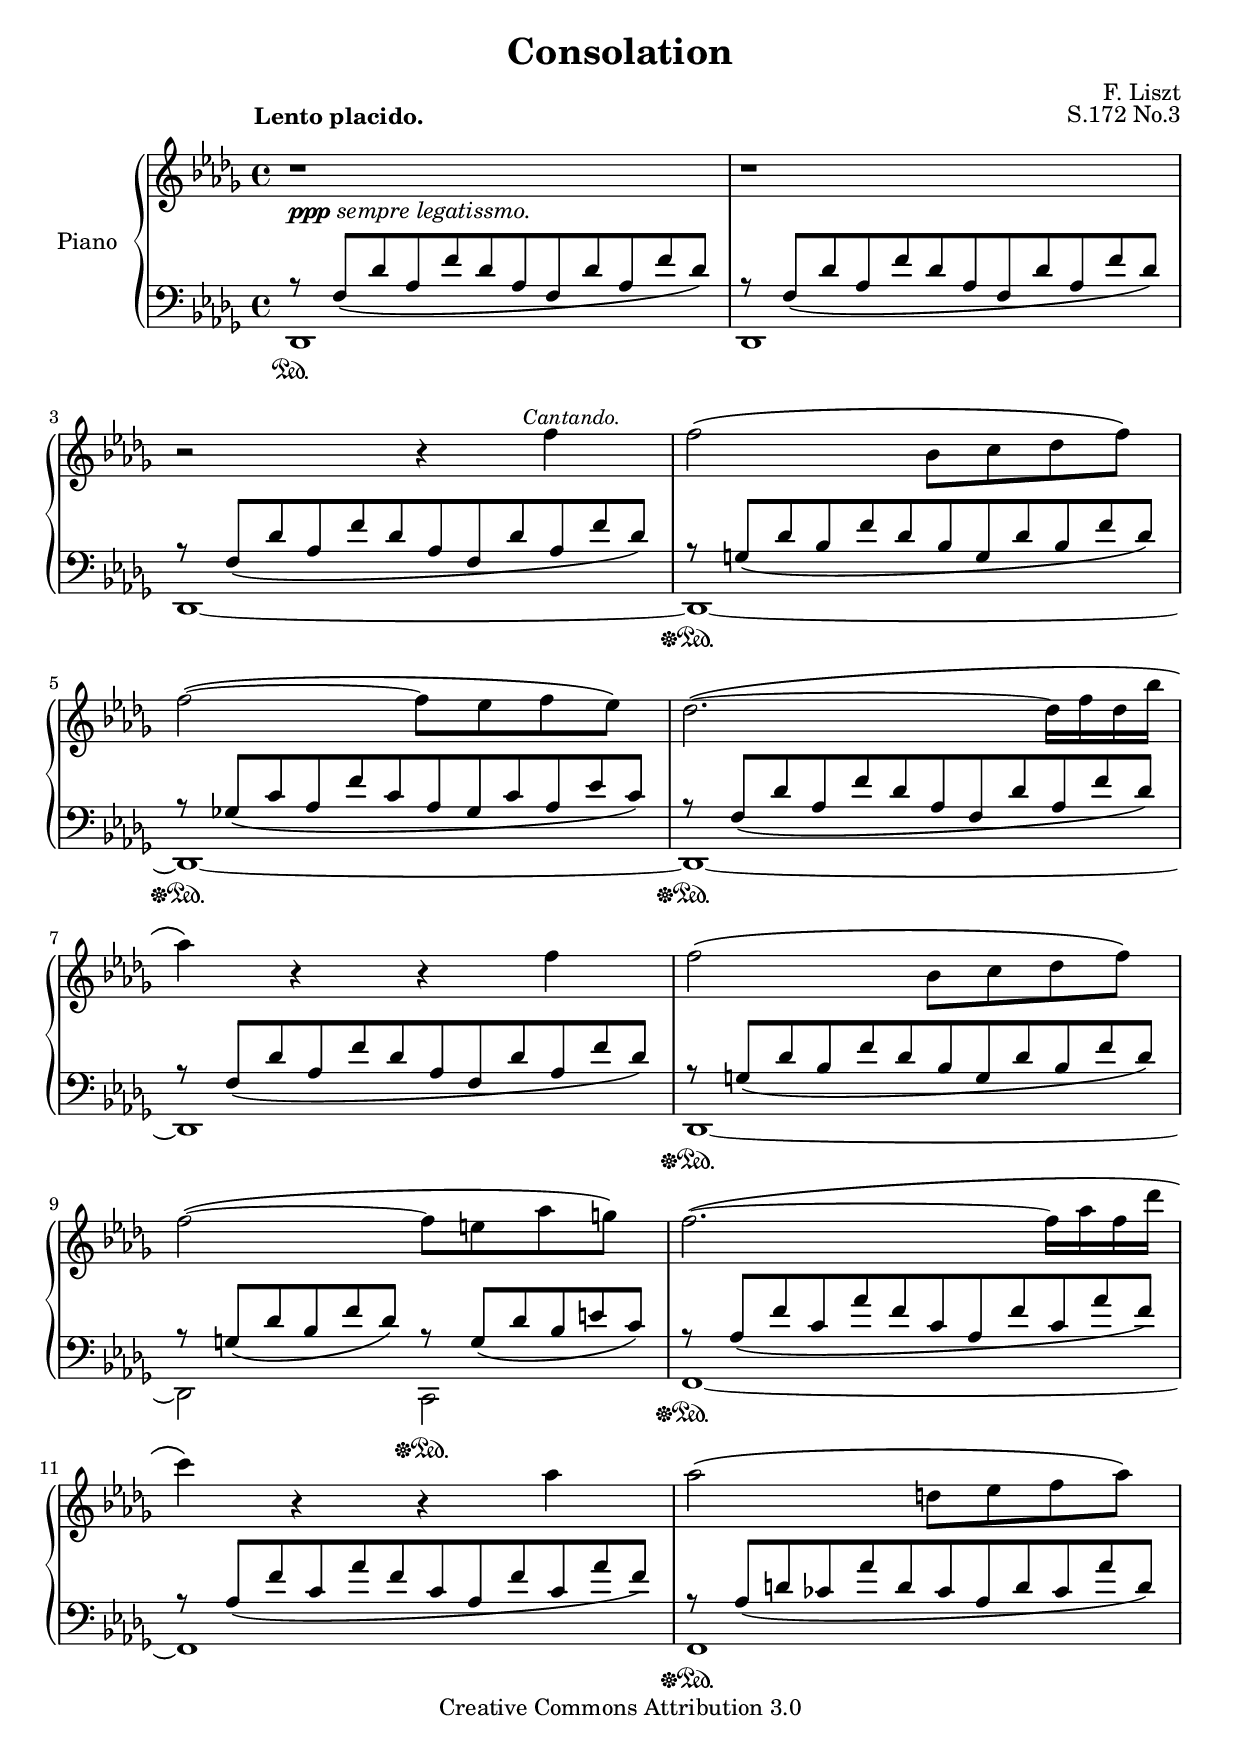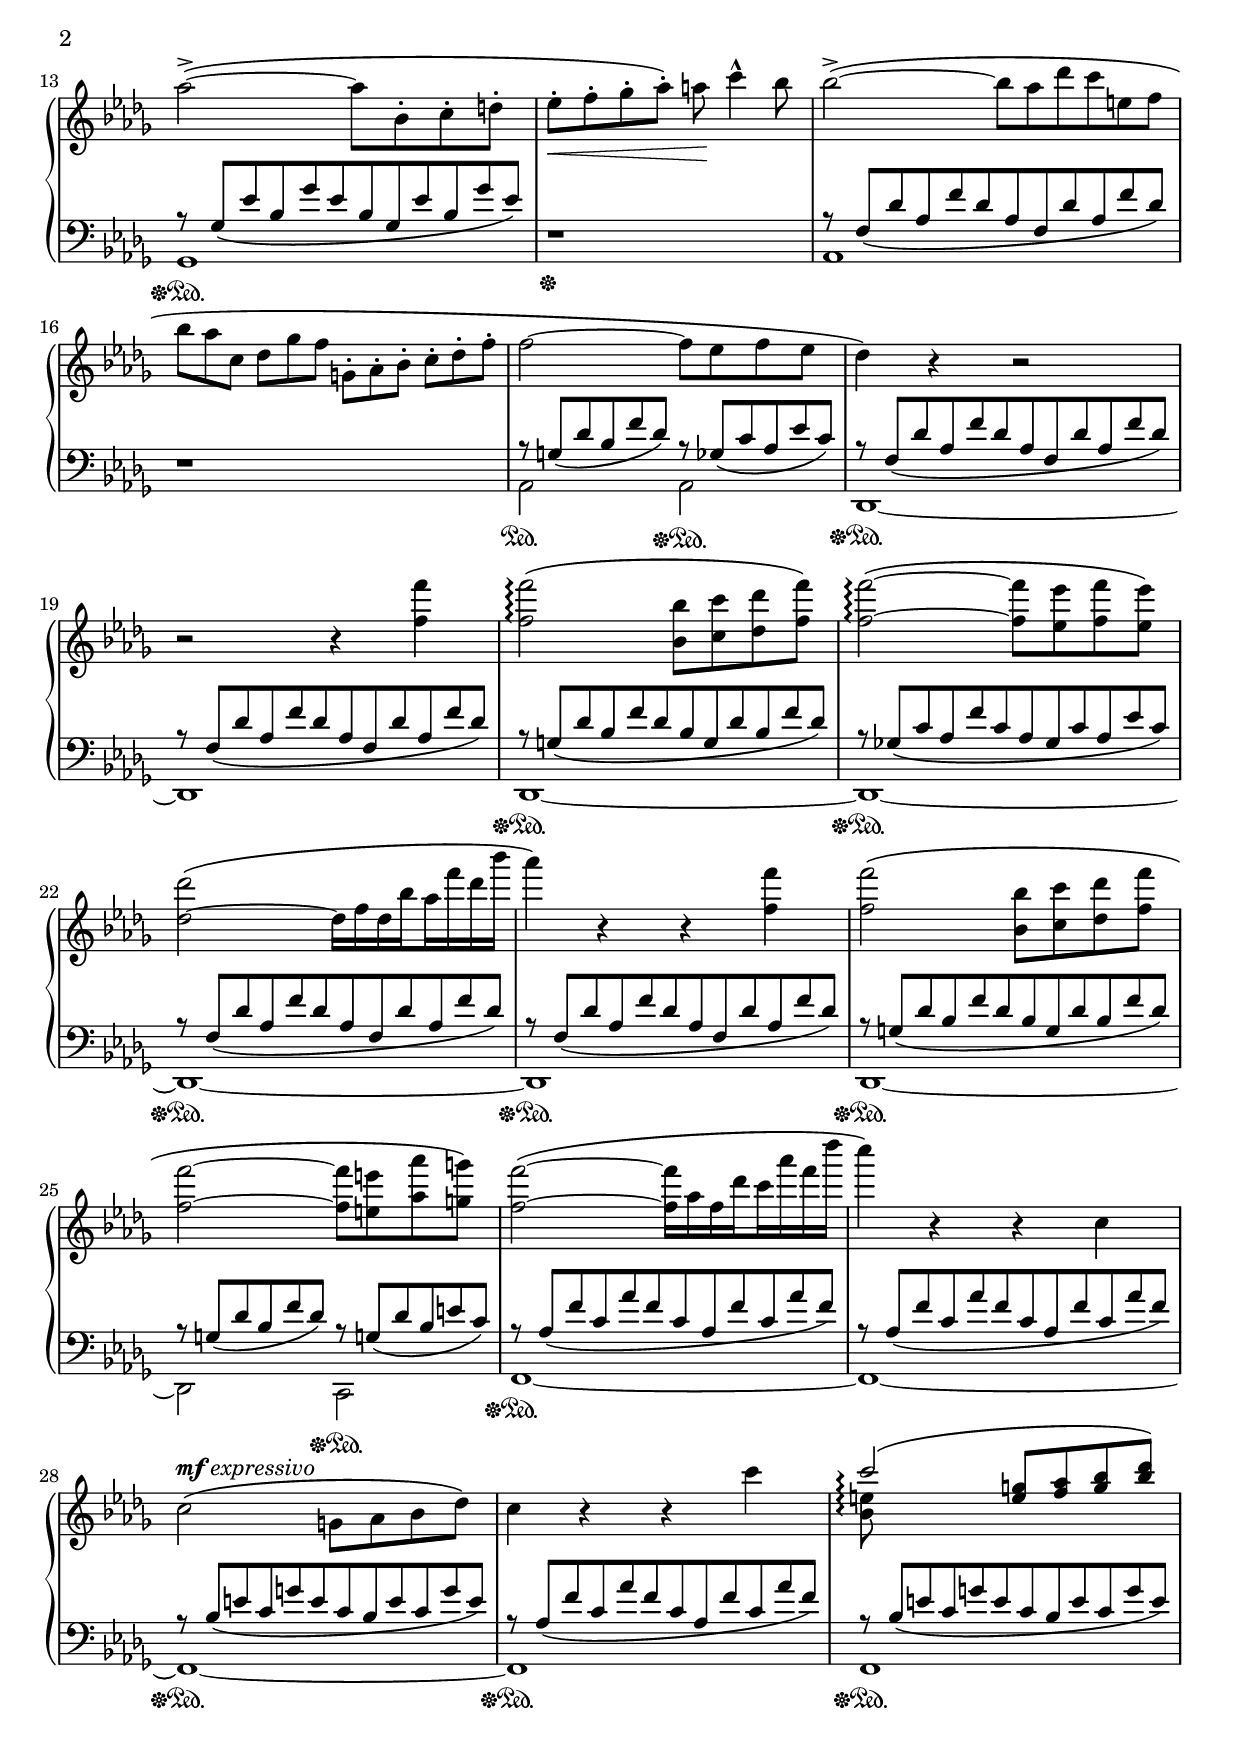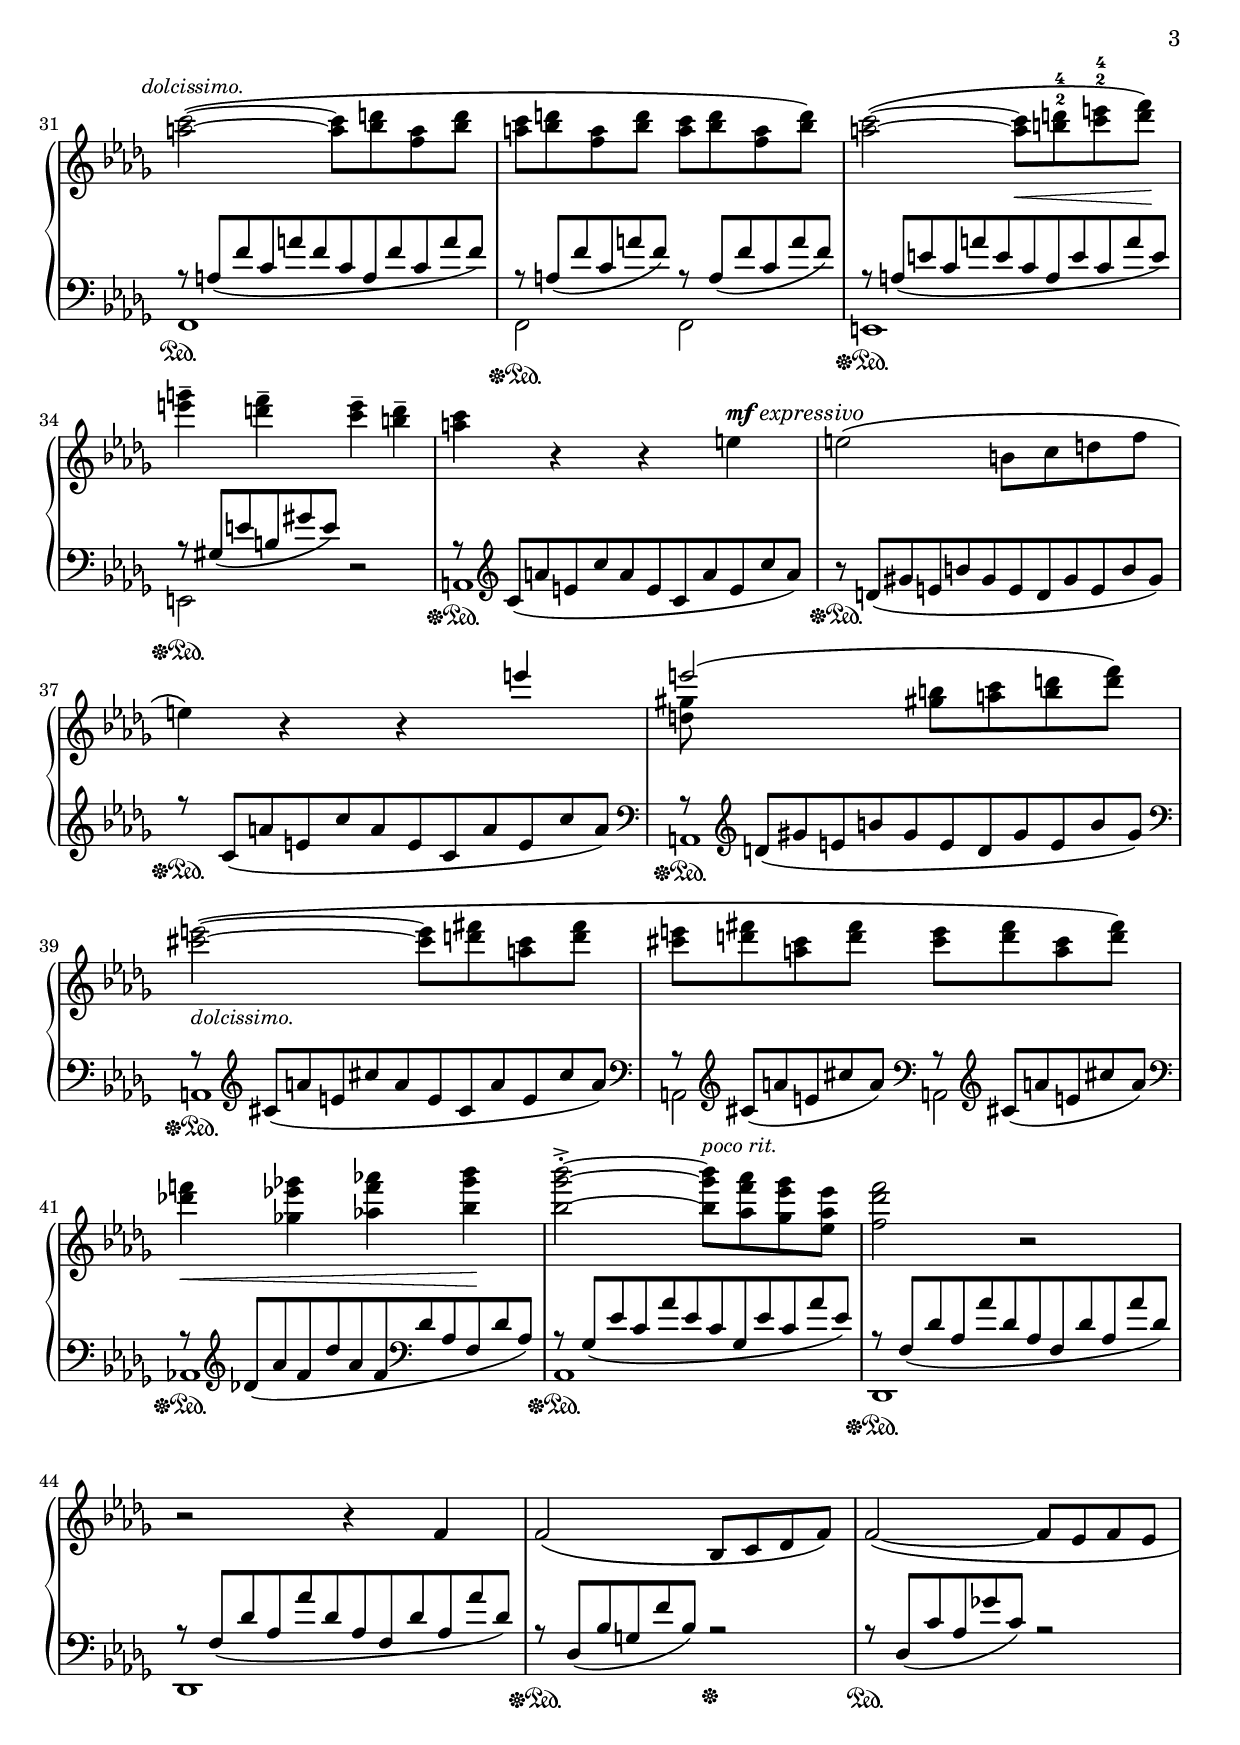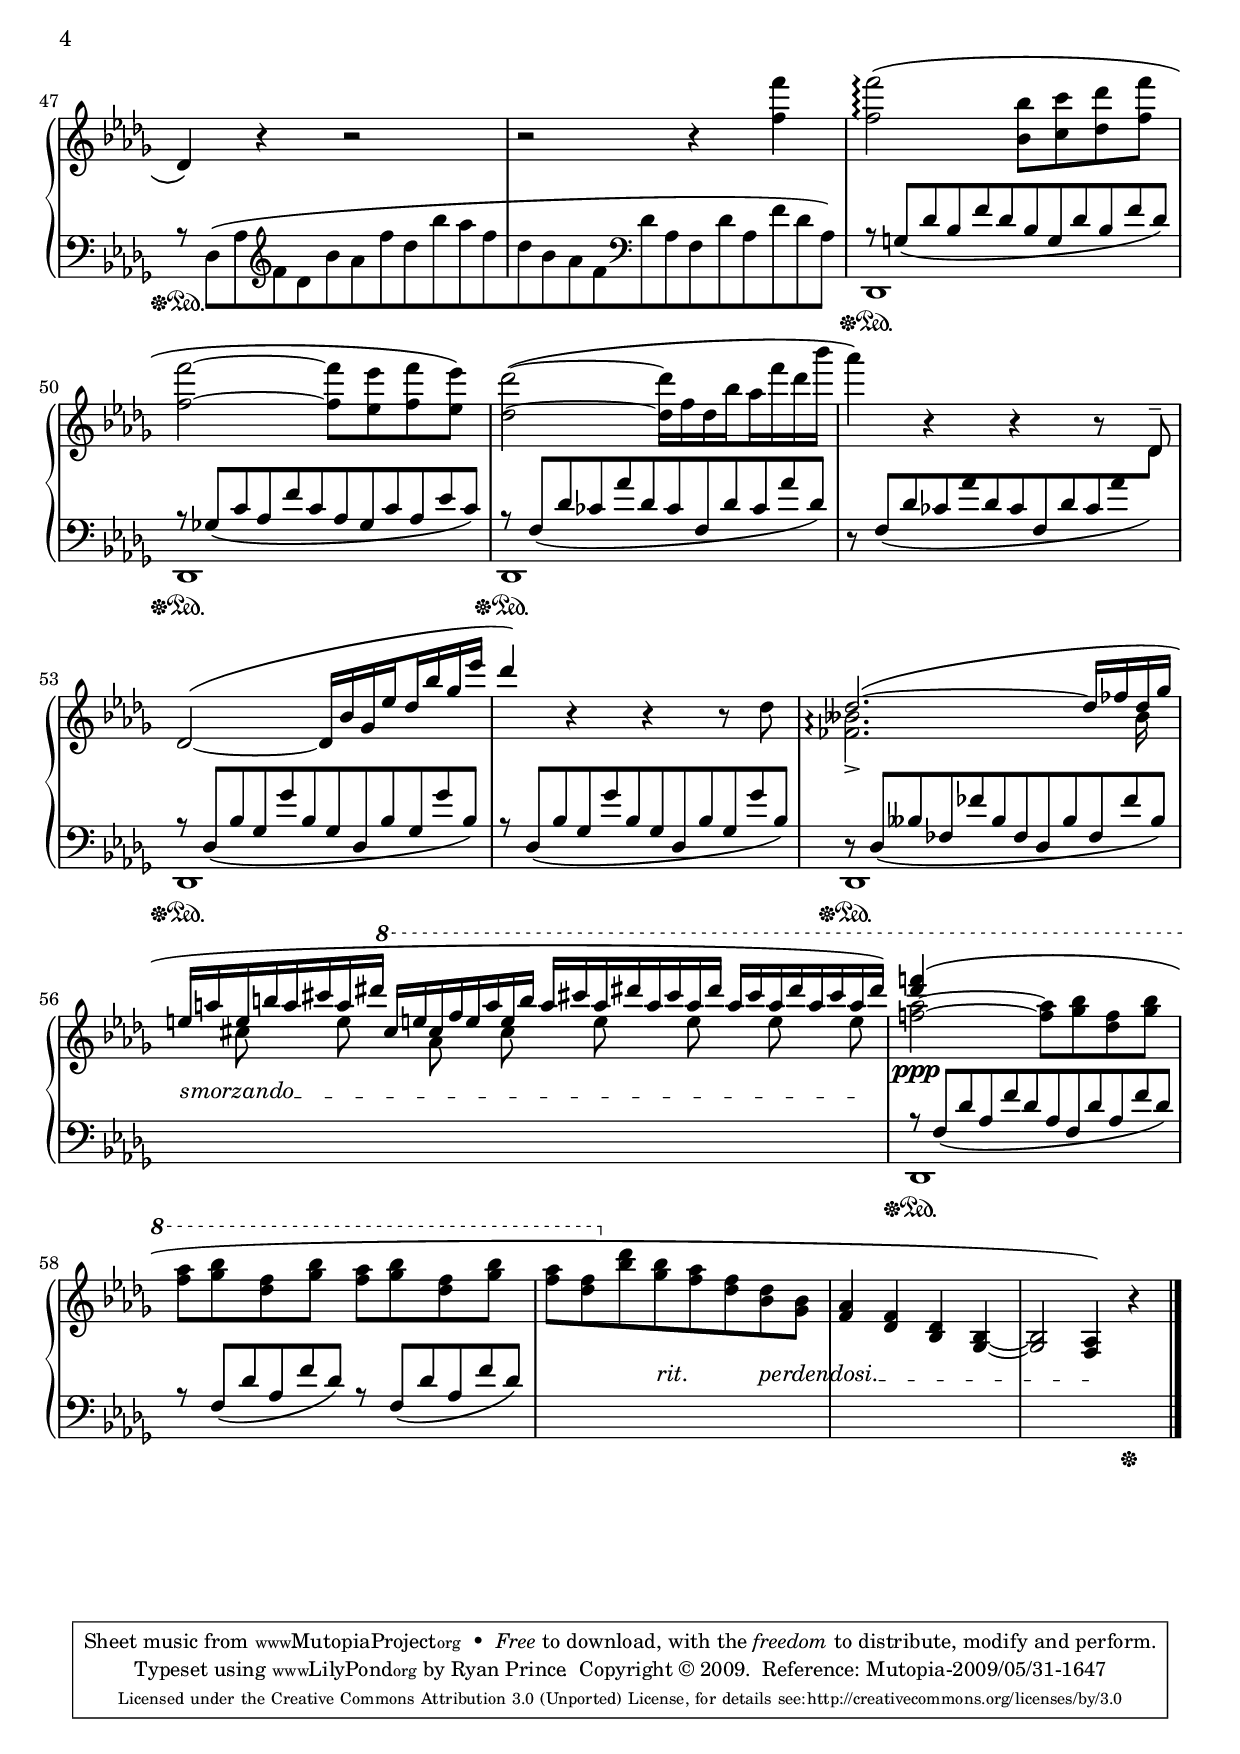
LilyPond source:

\version "2.12.2"

\header {

  title = "Consolation"
  composer = "F. Liszt"
  opus = "S.172 No.3"

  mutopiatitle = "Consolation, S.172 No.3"
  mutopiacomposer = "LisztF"
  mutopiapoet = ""
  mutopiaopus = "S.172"
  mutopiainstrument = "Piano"
  date = ""
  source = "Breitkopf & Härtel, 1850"
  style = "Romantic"
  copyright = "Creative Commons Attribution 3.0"
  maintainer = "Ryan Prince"
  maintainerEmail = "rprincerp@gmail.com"
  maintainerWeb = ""
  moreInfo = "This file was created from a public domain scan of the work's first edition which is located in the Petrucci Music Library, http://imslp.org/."

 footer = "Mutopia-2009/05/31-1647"
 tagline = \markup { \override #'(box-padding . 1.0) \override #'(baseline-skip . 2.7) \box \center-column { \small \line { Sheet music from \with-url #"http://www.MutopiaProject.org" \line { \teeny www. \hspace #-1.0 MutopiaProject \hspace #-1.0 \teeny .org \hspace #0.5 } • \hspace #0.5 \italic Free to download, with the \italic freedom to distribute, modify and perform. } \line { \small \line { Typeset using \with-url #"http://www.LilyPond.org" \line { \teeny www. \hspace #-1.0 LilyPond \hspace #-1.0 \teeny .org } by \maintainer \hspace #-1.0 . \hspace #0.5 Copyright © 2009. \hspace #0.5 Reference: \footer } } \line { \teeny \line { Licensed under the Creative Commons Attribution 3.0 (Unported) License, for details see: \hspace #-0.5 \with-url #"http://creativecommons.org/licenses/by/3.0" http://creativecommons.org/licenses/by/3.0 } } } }
}

\score {

\new PianoStaff <<

  \set PianoStaff.instrumentName = "Piano"
  \set PianoStaff.connectArpeggios = ##t
  \new Staff = "up" \relative c'' << { \time 4/4 \key des \major \clef treble \set subdivideBeams = ##t \set beatLength = #(ly:make-moment 1 4)

    \stemDown b1\rest _\markup { \small \dynamic ppp \italic "sempre legatissmo." }		| % 1
    b1\rest											| % 2
    b2\rest b4\rest \once \override TextScript #'extra-offset = #'(-2.0 . 0.0)f'
		^\markup { \small \italic "Cantando." }						| % 3
    f2\( bes,8 c des f\)									| % 4
    f2~\( f8 es f es\)										| % 5
    des2.~\( des16 f des bes'									| % 6
    aes4\) b,\rest b\rest f'									| % 7
    f2\( bes,8 c des f\)									| % 8
    f2~\( f8 e aes g\)										| % 9
    f2.~\( f16 aes f des'									| % 10
    c4\) b,\rest b\rest aes'									| % 11
    aes2\( d,8 es f aes\)									| % 12
    aes2~\(^> aes8 bes,-. c-. d-.								| % 13
    es-._\< f-. ges-. aes-.\) a\! c4^^ bes8							| % 14
    bes2~\(^> bes8*4/6[ aes des c e, f]								| % 15
    bes8*2/3[ aes c,] des[ ges f] g,-.[ aes-. bes-.] c-.[ des-. f-.]				| % 16
    f2~ f8 es f es										| % 17
    des4\) b\rest b2\rest									| % 18
    b\rest b4\rest <f' f'>									| % 19
    <f f'>2\arpeggio\( <bes, bes'>8 <c c'> <des des'> <f f'>\)					| % 20
    <f~ f'~>2\arpeggio\( <f f'>8 <es es'> <f f'> <es es'>\)					| % 21
    <des~ des'>2\( des16[ f des bes' aes f' des bes']						| % 22
    aes4\) b,,\rest b\rest <f' f'>								| % 23
    <f f'>2\( <bes, bes'>8 <c c'> <des des'> <f f'>						| % 24
    <f~ f'~>2 <f f'>8 <e e'> <aes aes'> <g g'>\)						| % 25
    <f~ f'~>2\( <f f'>16[ aes f des' c aes' f des']						| % 26
    c4\) b,,\rest b\rest c									| % 27
    c2\( g8[ aes bes des]\)									| % 28
    c4 b\rest b\rest c'										| % 29
    \stemUp c2\arpeggio\( <e, g>8[ <f aes> <g bes> <bes des>]\)					| % 30
    \stemDown <a~ c~>2\( <a c>8 <bes d> <f a> <bes d>						| % 31
    <a c> <bes d> <f a> <bes d> <a c> <bes d> <f a> <bes d>\)					| % 32
    <a~ c~>2\( <a c>8_\< <b^2 d^4> <c^2 e^4> <d f>\!\)						| % 33
    <e g>4-- <d f>-- <c e>-- <b d>--								| % 34
    <a c> b,\rest b\rest e									| % 35
    e2\( b8 c d f										| % 36
    e4\) b\rest b\rest \stemUp e'								| % 37
    e2\( \stemDown <gis,! b>8 <a c> <b d> <d f>\)						| % 38
    <cis~ e~>2\( <cis e>8 <d fis> <a cis> <d fis>						| % 39
    <cis e> <d fis> <a cis> <d fis> <cis e> <d fis> <a cis> <d fis>\)				| % 40
    <des! f!>4_\< <ges,! es'! ges!> <aes! f' aes!> <bes ges' bes>\!				| % 41
    <bes~ ges'~ bes~>2-.-> <bes ges' bes>8 ^\markup { \small \italic "poco rit." } <aes f' aes>
		<ges es' ges> <es aes es'>							| % 42
    <f des' f>2 b,\rest										| % 43
    \stemUp b\rest b4\rest f									| % 44
    f2_\( bes,8 c des f\)									| % 45
    f2_~_\( f8 es f es										| % 46
    des4\) b'4\rest b2\rest									| % 47
    \stemDown b2\rest b4\rest <f' f'>4								| % 48
    <f f'>2\(\arpeggio <bes, bes'>8 <c c'> <des des'> <f f'>					| % 49
    <f~ f'~>2 <f f'>8 <es es'> <f f'> <es es'>\)						| % 50
    <des~ des'~>2\( <des des'>16[ f des bes' aes f' des bes']					| % 51
    aes4\) b,,\rest b\rest b8\rest \stemUp des,^-						| % 52
    des2_~^\( des16[ bes' ges es' des bes' ges es']						| % 53
    des4\) b,\rest b\rest b8\rest \stemDown des8						| % 54
    \stemUp des2.^~^\( des16 fes des ges							| % 55
    e16*1/2 a e b' a cis a dis \ottava #1 \set Staff.ottavation = #"8" cis e cis f e aes e bes'
		aes cis aes dis aes cis aes dis aes cis aes dis aes cis aes dis\)		| % 56
    <des f!>4\( s2.										| % 57
    \stemDown <f, aes>8 <ges bes> <des f> <ges bes> <f aes> <ges bes> <des f> <ges bes>		| % 58
    <f aes>[ <des f> \ottava #0 <bes des> <ges bes> <f aes> <des f> <bes des> <ges bes>]	| % 59
    \stemUp <f aes>4 <des f> <bes des> <ges_~ bes_~>						| % 60
    <ges bes>2 <f aes>4\) b'\rest							  \bar "|." % 61

  } \\ \relative c'' {

    \once \override TextScript #'extra-offset = #'(-3.5 . 2.0) s1 ^\markup
		{ \bold "Lento placido." } 							| % 1
    s												| % 2
    s												| % 3
    s												| % 4
    s												| % 5
    s												| % 6
    s												| % 7
    s												| % 8
    s												| % 9
    s												| % 10
    s												| % 11
    s												| % 12	
    s												| % 13
    s												| % 14
    s												| % 15
    s												| % 16
    s												| % 17
    s												| % 18
    s												| % 19
    s												| % 20
    s												| % 21
    s												| % 22
    s												| % 23
    s												| % 24
    s												| % 25
    s												| % 26
    s												| % 27
    s ^\markup { \small \dynamic mf \italic "expressivo" }					| % 28
    s1												| % 29
    <bes e>8\arpeggio s8 s2.									| % 30
    \once \override TextScript #'extra-offset = #'(-3.5 . 0.0)
		s1 ^\markup { \small \italic "dolcissimo." }					| % 31
    s												| % 32
    s												| % 33
    s												| % 34
    s2. s4 ^\markup { \small \dynamic mf \italic "expressivo" }					| % 35
    s1												| % 36
    s												| % 37
    <d gis>8 s8 s2.										| % 38
    s1 _\markup { \small \italic "dolcissimo." }						| % 39
    s												| % 40
    s												| % 41
    s												| % 42
    s												| % 43
    s												| % 44
    s												| % 45
    s												| % 46
    s												| % 47
    s												| % 48
    s												| % 49
    s												| % 50
    s												| % 51
    s												| % 52
    s												| % 53
    s												| % 54
    <fes, beses>2.\arpeggio _> s8 beses16 s16							| % 55
    \override TextSpanner #'bound-details #'left #'text = \markup { \italic "smorzando" }
		\textSpannerDown s8*1/2\startTextSpan cis s e s a s cis s e s e s e
		s e\stopTextSpan								| % 56
    <f!^~ aes^~>2_\ppp <f aes>8 <ges bes> <des f> <ges bes>					| % 57
    s1												| % 58
    \override TextSpanner #'bound-details #'left #'text = \markup
		{ \italic "rit.           perdendosi." }
    s8 s s s\startTextSpan s2									| % 59
    s1												| % 60
    s2 s2\stopTextSpan										| % 61

  } >>

  \new Staff = "down" \relative c << { \time 4/4 \key des \major \clef bass

    r8 f8*7/11[_\( des' aes f' des aes f des' aes f' des]\)					| % 1
    r8 f,8*7/11[_\( des' aes f' des aes f des' aes f' des]\)					| % 2
    r8 f,8*7/11[_\( des' aes f' des aes f des' aes f' des]\)					| % 3
    r8 g,8*7/11[_\( des' bes f' des bes g des' bes f' des]\)					| % 4
    r8 ges,!8*7/11[_\( c aes f' c aes ges c aes es' c]\)					| % 5
    r8 f,8*7/11[_\( des' aes f' des aes f des' aes f' des]\)					| % 6
    r8 f,8*7/11[_\( des' aes f' des aes f des' aes f' des]\)					| % 7
    r8 g,8*7/11[_\( des' bes f' des bes g des' bes f' des]\)					| % 8
    r8 g,8*3/5[_\( des' bes f' des]\) r8 g,8*3/5[_\( des' bes e c]\)				| % 9
    r8 aes8*7/11[_\( f' c aes' f c aes f' c aes' f]\)						| % 10
    r8 aes,8*7/11[_\( f' c aes' f c aes f' c aes' f]\)						| % 11
    r8 aes,8*7/11[_\( d ces aes' d, ces aes d ces aes' d,]\)					| % 12
    r8 ges,8*7/11[_\( es' bes ges' es bes ges es' bes ges' es]\)				| % 13
    d,1\rest											| % 14
    r8 f8*7/11[_\( des' aes f' des aes f des' aes f' des]\)					| % 15
    d,1\rest											| % 16
    r8 g8*3/5[_\( des' bes f' des]\) r8 ges,8*3/5[_\( c aes es' c]\)				| % 17
    r8 f,8*7/11[_\( des' aes f' des aes f des' aes f' des]\)					| % 18
    r8 f,8*7/11[_\( des' aes f' des aes f des' aes f' des]\)					| % 19
    r8 g,8*7/11[_\( des' bes f' des bes g des' bes f' des]\)					| % 20
    r8 ges,!8*7/11[_\( c aes f' c aes ges c aes es' c]\)					| % 21
    r8 f,8*7/11[_\( des' aes f' des aes f des' aes f' des]\)					| % 22
    r8 f,8*7/11[_\( des' aes f' des aes f des' aes f' des]\)					| % 23
    r8 g,8*7/11[_\( des' bes f' des bes g des' bes f' des]\)					| % 24
    r8 g,8*3/5[_\( des' bes f' des]\) r8 g,!8*3/5[_\( des' bes e c]\)				| % 25
    r8 aes8*7/11[_\( f' c aes' f c aes f' c aes' f]\)						| % 26
    r8 aes,8*7/11[_\( f' c aes' f c aes f' c aes' f]\)						| % 27
    r8 bes,8*7/11[_\( e c g' e c bes e c g' e]\)						| % 28
    r8 aes,8*7/11[_\( f' c aes' f c aes f' c aes' f]\)						| % 29
    r8 bes,8*7/11[_\( e c g' e c bes e c g' e]\)						| % 30
    r8 a,8*7/11[_\( f' c a' f c a f' c a' f]\)							| % 31
    r8 a,8*3/5[_\( f' c a' f]\) r8 a,8*3/5[_\( f' c a' f]\)					| % 32
    r8 a,8*7/11[_\( e' c a' e c a e' c a' e]\)							| % 33
    r8 gis,8*3/5[_\( e' b gis' e]\) d,2\rest							| % 34
    r8 \clef treble c'8*7/11[_\( a' e c' a e c a' e c' a]\)					| % 35
    b8\rest d,8*7/11[_\( gis e b' gis e d gis e b' gis]\)					| % 36
    r8 c,8*7/11[_\( a' e c' a e c a' e c' a]\) \clef bass					| % 37
    r8 \clef treble d,8*7/11[_\( gis e b' gis e d gis e b' gis]\) \clef bass			| % 38
    r8 \clef treble cis,8*7/11[_\( a' e cis' a e cis a' e cis' a]\) \clef bass			| % 39
    r8 \clef treble cis,8*3/5[_\( a' e cis' a]\) \clef bass r8 \clef treble cis,8*3/5[_\(
		a' e cis' a]\) \clef bass							| % 40
    r8 \clef treble des,!8*7/11[_\( aes' f des' aes f \clef bass des aes f des' aes]\)		| % 41
    r8 ges8*7/11[_\( es' c aes' es c ges es' c aes' es]\)					| % 42
    r8 f,8*7/11[_\( des' aes aes' des, aes f des' aes aes' des,]\)				| % 43
    r8 f,8*7/11[_\( des' aes aes' des, aes f des' aes aes' des,]\)				| % 44
    r8 des,8*3/5[_\( bes' g f' bes,]\) r2							| % 45
    r8 des,8*3/5[_\( c' aes ges'! c,]\) r2							| % 46
    \stemDown r8 des,8*7/11[^\( aes' \clef treble f' des bes' aes f' des bes' aes f		| % 47
    des8*2/3 bes aes f \clef bass des aes f des' aes f' des aes]\)				| % 48
    \stemUp r8 g8*7/11[_\( des' bes f' des bes g des' bes f' des]\)				| % 49
    r8 ges,!8*7/11[_\( c aes f' c aes ges c aes es' c]\)					| % 50
    r8 f,8*7/11[_\( des' ces aes' des, ces f, des' ces aes' des,]\)				| % 51
    d,8\rest f8*6/10[_\( des' ces aes' des, ces f, des' ces aes' \change Staff="up"
		\stemDown des,8]\)								| % 52
    \change Staff="down" \stemUp r8 des,8*7/11[_\( bes' ges ges' bes, ges des bes' ges ges'
		bes,]\)										| % 53
    \change Staff="down" \stemUp r8 des,8*7/11[_\( bes' ges ges' bes, ges des bes' ges ges'
		bes,]\)										| % 54
    d,8\rest des8*7/11[_\( beses' fes fes' beses, fes des beses' fes fes' beses,]\)		| % 55
    s1												| % 56
    r8 f8*7/11[_\( des' aes f' des aes f des' aes f' des]\)					| % 57
    r8 f,8*3/5[_\( des' aes f' des]\) r8 f,8*3/5[_\( des' aes f' des]\)				| % 58
    s1												| % 59
    s												| % 60
    s												| % 61

  } \\ \relative c, {

    \stemDown des1 \sustainOn									| % 1
    des												| % 2
    des~											| % 3
    des~ \sustainOff \sustainOn									| % 4
    des~ \sustainOff \sustainOn									| % 5
    des~ \sustainOff \sustainOn									| % 6
    des												| % 7
    des~ \sustainOff \sustainOn									| % 8
    des2 c \sustainOff \sustainOn								| % 9
    f1~ \sustainOff \sustainOn									| % 10
    f												| % 11
    f \sustainOff \sustainOn									| % 12
    ges \sustainOff \sustainOn									| % 13
    s \sustainOff										| % 14
    aes												| % 15
    s												| % 16
    aes2 \sustainOn aes \sustainOff \sustainOn							| % 17
    des,1~ \sustainOff \sustainOn								| % 18
    des												| % 19
    des~ \sustainOff \sustainOn									| % 20
    des~ \sustainOff \sustainOn									| % 21
    des~ \sustainOff \sustainOn									| % 22
    des \sustainOff \sustainOn									| % 23
    des~ \sustainOff \sustainOn									| % 24
    des2 c2 \sustainOff \sustainOn								| % 25
    f1~ \sustainOff \sustainOn									| % 26
    f~												| % 27
    f~ \sustainOff \sustainOn									| % 28
    f \sustainOff \sustainOn									| % 29
    f \sustainOff \sustainOn									| % 30
    f \sustainOn										| % 31
    f2 \sustainOff \sustainOn f									| % 32
    e1 \sustainOff \sustainOn									| % 33
    e2 \sustainOff \sustainOn s									| % 34
    a1*1/8 \sustainOff \sustainOn s8 s2.							| % 35
    s1 \sustainOff \sustainOn									| % 36
    s \sustainOff \sustainOn									| % 37
    a1*1/8 \sustainOff \sustainOn s8 s2.							| % 38
    a1*1/8 \sustainOff \sustainOn s8 s2.							| % 39
    a2*1/4 s4. a!2*1/4 s4.									| % 40
    aes!1*1/8 \sustainOff \sustainOn s8 s2.							| % 41
    aes1 \sustainOff \sustainOn									| % 42
    des, \sustainOff \sustainOn									| % 43
    des												| % 44
    s2 \sustainOff \sustainOn s2 \sustainOff							| % 45
    s1 \sustainOn										| % 46
    s \sustainOff \sustainOn									| % 47
    s												| % 48
    des \sustainOff \sustainOn									| % 49
    des \sustainOff \sustainOn									| % 50
    des \sustainOff \sustainOn									| % 51
    s												| % 52
    des \sustainOff \sustainOn									| % 53
    s												| % 54
    des \sustainOff \sustainOn									| % 55
    s												| % 56
    des \sustainOff \sustainOn									| % 57
    s												| % 58
    s												| % 59
    s												| % 60
    s4 s s s \sustainOff									| % 61

  } >>

>>

\layout {
  \context {
    \Score
    \override SpacingSpanner #'base-shortest-duration = #(ly:make-moment 1 20)
  }
}
\midi { }

}
